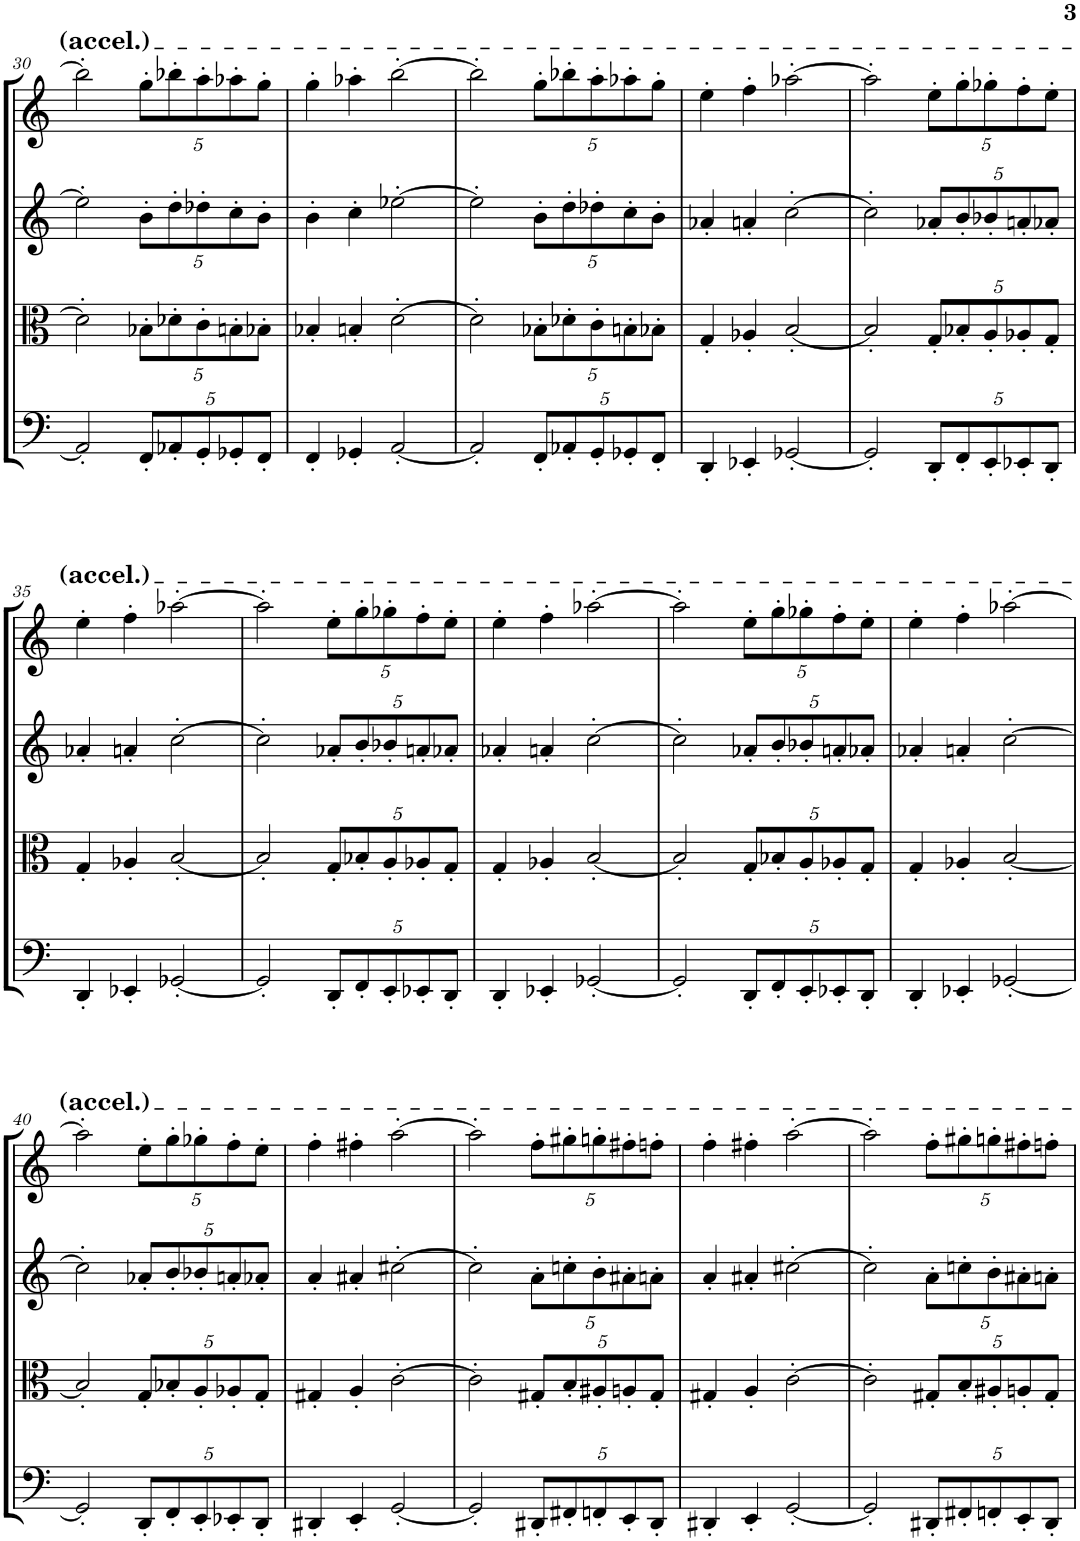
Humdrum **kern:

**kern	**kern	**kern	**kern
*part4	*part3	*part2	*part1
*staff4	*staff3	*staff2	*staff1
*I"Violoncello	*I"Viola	*I"Violin II	*I"Violin I
*I'Vc	*I'Vla	*I'Vln	*I'Vln
!!LO:PB:g=z
*clefF4	*clefC3	*clefG2	*clefG2
*k[]	*k[]	*k[]	*k[]
*M4/4	*M4/4	*M4/4	*M4/4
=30	=30	=30	=30
2AA'/]	2d'\]	2ee-'\]	2bb'\]
*Xbrackettup	*Xbrackettup	*Xbrackettup	*Xbrackettup
10FF'/L	10B-X'\L	10b'\L	10gg'\L
10AA-X'/	10d-X'\	10dd'\	10bb-X'\
10GG'/	10c'\	10dd-X'\	10aa'\
10GG-X'/	10Bn'\	10cc'\	10aa-X'\
10FF'/J	10B-X'\J	10b'\J	10gg'\J
=31	=31	=31	=31
4FF'/	4B-X'/	4b'\	4gg'\
4GG-X'/	4Bn'/	4cc'\	4aa-X'\
[2AA'/	[2d'\	[2ee-X'\	[2bb'\
=32	=32	=32	=32
2AA'/]	2d'\]	2ee-'\]	2bb'\]
10FF'/L	10B-X'\L	10b'\L	10gg'\L
10AA-X'/	10d-X'\	10dd'\	10bb-X'\
10GG'/	10c'\	10dd-X'\	10aa'\
10GG-X'/	10Bn'\	10cc'\	10aa-X'\
10FF'/J	10B-X'\J	10b'\J	10gg'\J
=33	=33	=33	=33
4DD'/	4G'/	4a-X'/	4ee'\
4EE-X'/	4A-X'/	4an'/	4ff'\
[2GG-X'/	[2B'/	[2cc'\	[2aa-X'\
=34	=34	=34	=34
2GG-'/]	2B'/]	2cc'\]	2aa-'\]
10DD'/L	10G'/L	10a-X'/L	10ee'\L
10FF'/	10B-X'/	10b'/	10gg'\
10EE'/	10A'/	10b-X'/	10gg-X'\
10EE-X'/	10A-X'/	10an'/	10ff'\
10DD'/J	10G'/J	10a-X'/J	10ee'\J
!!LO:LB:g=z
=35	=35	=35	=35
4DD'/	4G'/	4a-X'/	4ee'\
4EE-X'/	4A-X'/	4an'/	4ff'\
[2GG-X'/	[2B'/	[2cc'\	[2aa-X'\
=36	=36	=36	=36
2GG-'/]	2B'/]	2cc'\]	2aa-'\]
10DD'/L	10G'/L	10a-X'/L	10ee'\L
10FF'/	10B-X'/	10b'/	10gg'\
10EE'/	10A'/	10b-X'/	10gg-X'\
10EE-X'/	10A-X'/	10an'/	10ff'\
10DD'/J	10G'/J	10a-X'/J	10ee'\J
=37	=37	=37	=37
4DD'/	4G'/	4a-X'/	4ee'\
4EE-X'/	4A-X'/	4an'/	4ff'\
[2GG-X'/	[2B'/	[2cc'\	[2aa-X'\
=38	=38	=38	=38
2GG-'/]	2B'/]	2cc'\]	2aa-'\]
10DD'/L	10G'/L	10a-X'/L	10ee'\L
10FF'/	10B-X'/	10b'/	10gg'\
10EE'/	10A'/	10b-X'/	10gg-X'\
10EE-X'/	10A-X'/	10an'/	10ff'\
10DD'/J	10G'/J	10a-X'/J	10ee'\J
=39	=39	=39	=39
4DD'/	4G'/	4a-X'/	4ee'\
4EE-X'/	4A-X'/	4an'/	4ff'\
[2GG-X'/	[2B'/	[2cc'\	[2aa-X'\
!!LO:LB:g=z
=40	=40	=40	=40
2GG-'/]	2B'/]	2cc'\]	2aa-'\]
10DD'/L	10G'/L	10a-X'/L	10ee'\L
10FF'/	10B-X'/	10b'/	10gg'\
10EE'/	10A'/	10b-X'/	10gg-X'\
10EE-X'/	10A-X'/	10an'/	10ff'\
10DD'/J	10G'/J	10a-X'/J	10ee'\J
=41	=41	=41	=41
4DD#X'/	4G#X'/	4a'/	4ff'\
4EE'/	4A'/	4a#X'/	4ff#X'\
[2GG'/	[2c'\	[2cc#X'\	[2aa'\
=42	=42	=42	=42
2GG'/]	2c'\]	2cc#'\]	2aa'\]
10DD#X'/L	10G#X'/L	10a'\L	10ff'\L
10FF#X'/	10B'/	10ccn'\	10gg#X'\
10FFn'/	10A#X'/	10b'\	10ggn'\
10EE'/	10An'/	10a#X'\	10ff#X'\
10DD#'/J	10G#'/J	10an'\J	10ffn'\J
=43	=43	=43	=43
4DD#X'/	4G#X'/	4a'/	4ff'\
4EE'/	4A'/	4a#X'/	4ff#X'\
[2GG'/	[2c'\	[2cc#X'\	[2aa'\
=44	=44	=44	=44
2GG'/]	2c'\]	2cc#'\]	2aa'\]
10DD#X'/L	10G#X'/L	10a'\L	10ff'\L
10FF#X'/	10B'/	10ccn'\	10gg#X'\
10FFn'/	10A#X'/	10b'\	10ggn'\
10EE'/	10An'/	10a#X'\	10ff#X'\
10DD#'/J	10G#'/J	10an'\J	10ffn'\J
=	=	=	=
*-	*-	*-	*-
